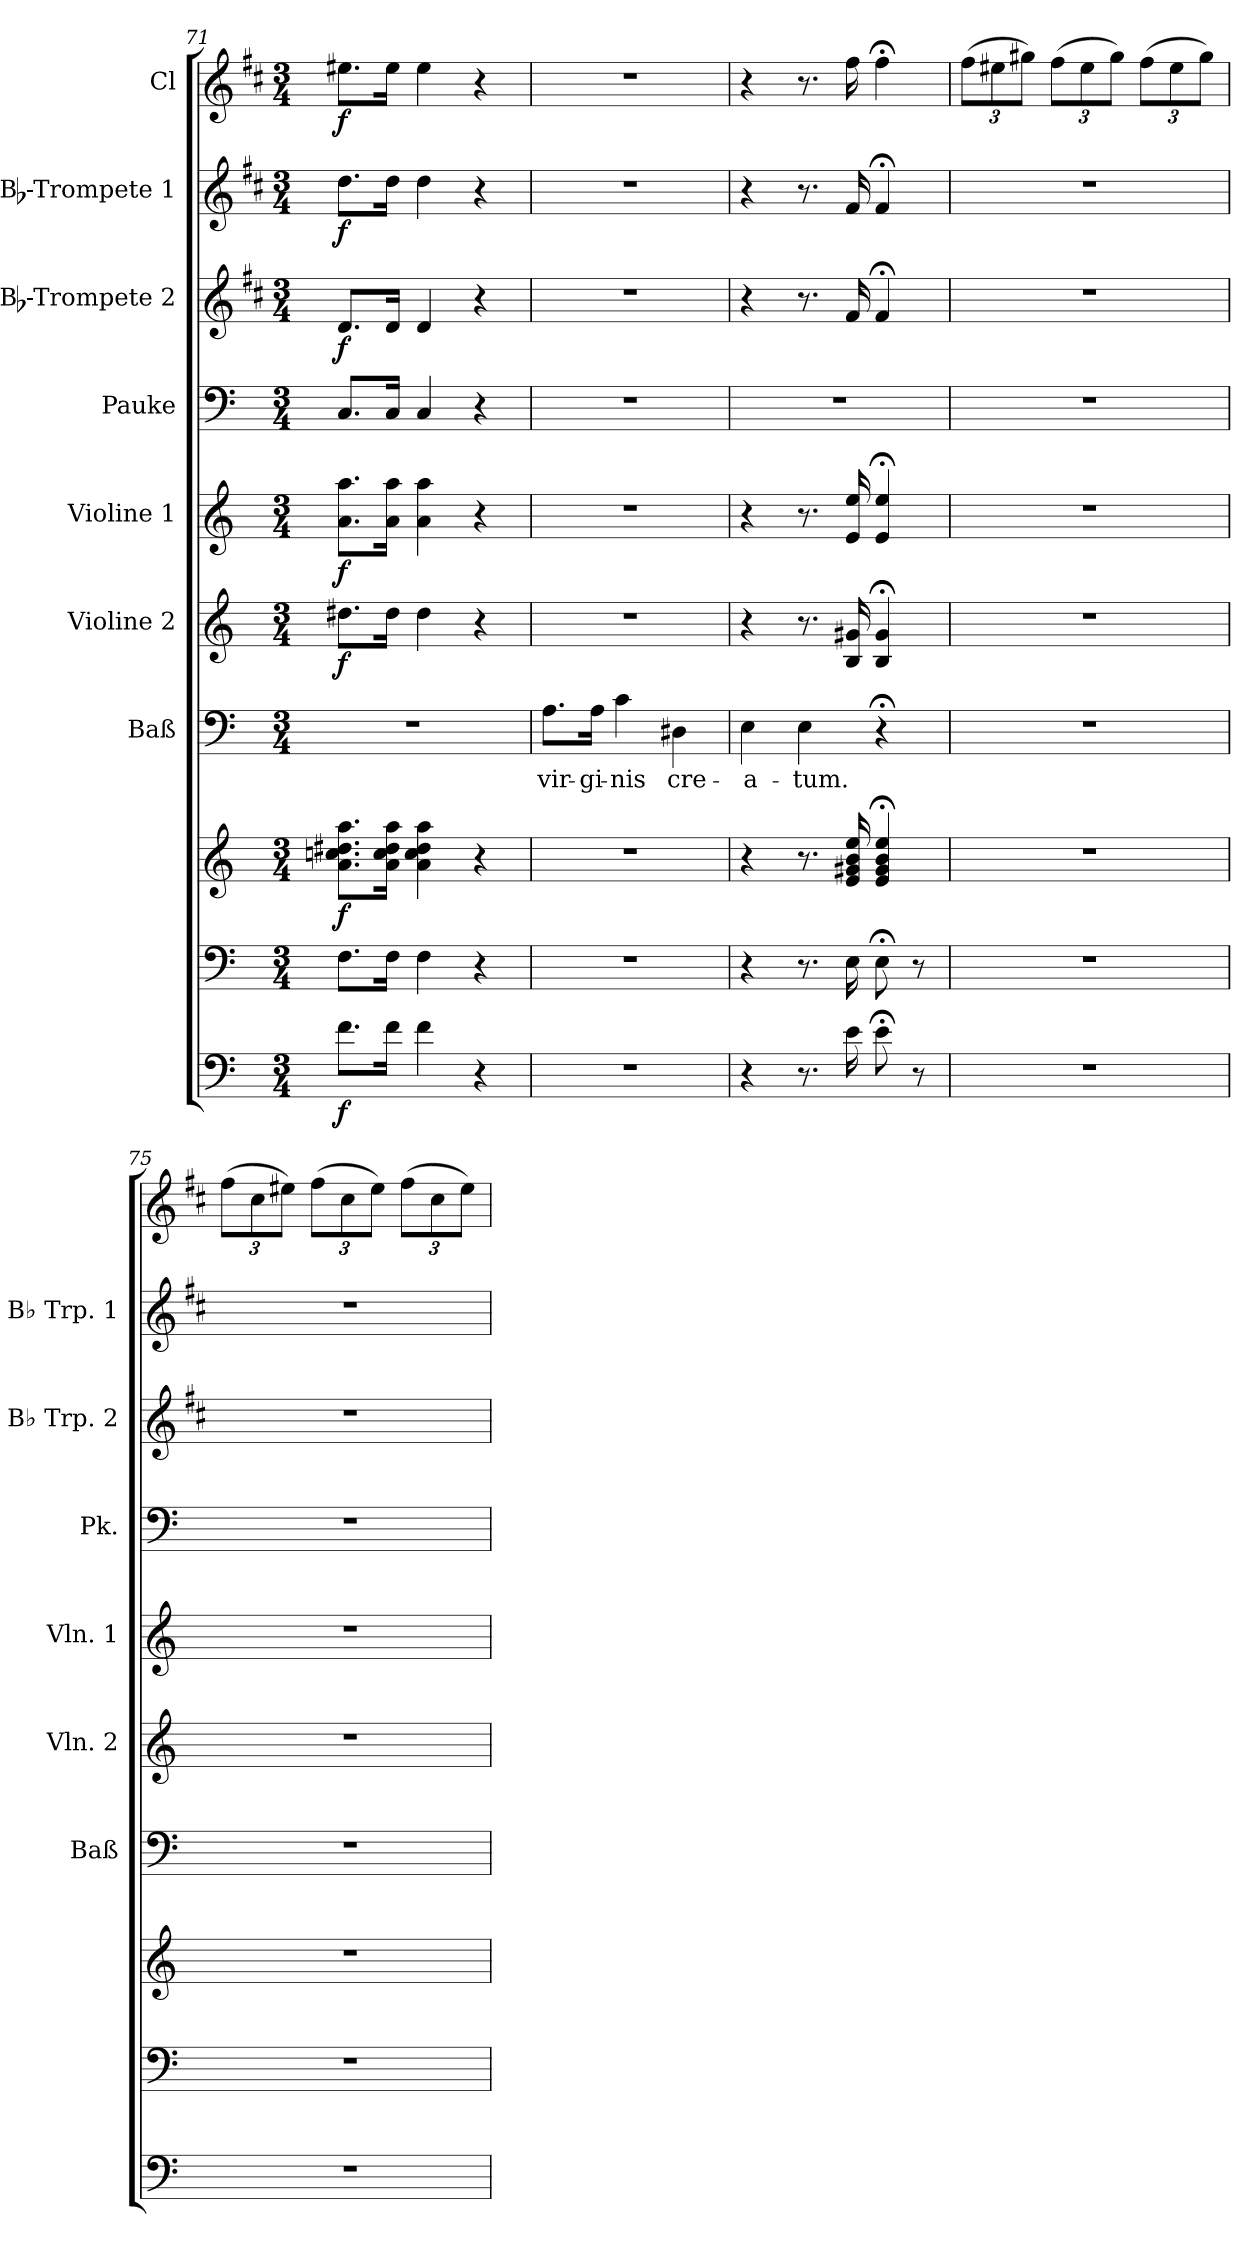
**kern	**dynam	**kern	**kern	**dynam	**kern	**text	**kern	**dynam	**kern	**dynam	**kern	**kern	**dynam	**kern	**dynam	**kern	**dynam
*part9	*part9	*part8	*part8	*part8	*part7	*part7	*part6	*part6	*part5	*part5	*part4	*part3	*part3	*part2	*part2	*part1	*part1
*staff10	*staff10	*staff9	*staff8	*staff8/9	*staff7	*staff7	*staff6	*staff6	*staff5	*staff5	*staff4	*staff3	*staff3	*staff2	*staff2	*staff1	*staff1
*	*	*	*	*	*I"Baß	*	*I"Violine 2	*	*I"Violine 1	*	*I"Pauke	*I"Bb-Trompete 2	*	*I"Bb-Trompete 1	*	*I"Cl	*
*	*	*	*	*	*I'Baß	*	*I'Vln. 2	*	*I'Vln. 1	*	*I'Pk.	*I'Bb Trp. 2	*	*I'Bb Trp. 1	*	*	*
*clefF4	*	*clefF4	*clefG2	*	*clefF4	*	*clefG2	*	*clefG2	*	*clefF4	*clefG2	*	*clefG2	*	*clefG2	*
*ITrd7c12	*	*	*	*	*	*	*	*	*	*	*	*ITrd1c2	*	*ITrd1c2	*	*ITrd1c2	*
*k[]	*	*k[]	*k[]	*	*k[]	*	*k[]	*	*k[]	*	*k[]	*k[]	*	*k[]	*	*k[]	*
*C:	*	*C:	*C:	*	*C:	*	*C:	*	*C:	*	*C:	*C:	*	*C:	*	*C:	*
*M3/4	*	*M3/4	*M3/4	*	*M3/4	*	*M3/4	*	*M3/4	*	*M3/4	*M3/4	*	*M3/4	*	*M3/4	*
=71	=71	=71	=71	=71	=71	=71	=71	=71	=71	=71	=71	=71	=71	=71	=71	=71	=71
!	!LO:DY:b	!	!	!LO:DY:b	!	!	!	!LO:DY:b	!	!LO:DY:b	!	!	!LO:DY:b	!	!LO:DY:b	!	!LO:DY:b
8.F\L	f	8.F\L	8.a\ 8.ccn\ 8.dd#X\ 8.aa\L	f	2.r	.	8.dd#X\L	f	8.a\ 8.aa\L	f	8.C/L	8.c/L	f	8.cc\L	f	8.dd#X\L	f
16F\Jk	.	16F\Jk	16a\ 16cc\ 16dd#\ 16aa\Jk	.	.	.	16dd#\Jk	.	16a\ 16aa\Jk	.	16C/Jk	16c/Jk	.	16cc\Jk	.	16dd#\Jk	.
4F\	.	4F\	4a\ 4cc\ 4dd#\ 4aa\	.	.	.	4dd#\	.	4a\ 4aa\	.	4C/	4c/	.	4cc\	.	4dd#\	.
4r	.	4r	4r	.	.	.	4r	.	4r	.	4r	4r	.	4r	.	4r	.
=72	=72	=72	=72	=72	=72	=72	=72	=72	=72	=72	=72	=72	=72	=72	=72	=72	=72
!	!	!	!	!	!	!LO:LY:b	!	!	!	!	!	!	!	!	!	!	!
2.r	.	2.r	2.r	.	8.A\L	vir-	2.r	.	2.r	.	2.r	2.r	.	2.r	.	2.r	.
!	!	!	!	!	!	!LO:LY:b	!	!	!	!	!	!	!	!	!	!	!
.	.	.	.	.	16A\Jk	-gi-	.	.	.	.	.	.	.	.	.	.	.
!	!	!	!	!	!	!LO:LY:b	!	!	!	!	!	!	!	!	!	!	!
.	.	.	.	.	4c\	-nis	.	.	.	.	.	.	.	.	.	.	.
!	!	!	!	!	!	!LO:LY:b	!	!	!	!	!	!	!	!	!	!	!
.	.	.	.	.	4D#X\	cre-	.	.	.	.	.	.	.	.	.	.	.
=73	=73	=73	=73	=73	=73	=73	=73	=73	=73	=73	=73	=73	=73	=73	=73	=73	=73
!	!	!	!	!	!	!LO:LY:b	!	!	!	!	!	!	!	!	!	!	!
4r	.	4r	4r	.	4E\	-a-	4r	.	4r	.	2.r	4r	.	4r	.	4r	.
!	!	!	!	!	!	!LO:LY:b	!	!	!	!	!	!	!	!	!	!	!
8.r	.	8.r	8.r	.	4E\	-tum.	8.r	.	8.r	.	.	8.r	.	8.r	.	8.r	.
16E\	.	16E\	16e/ 16g#X/ 16b/ 16ee/	.	.	.	16B/ 16g#X/	.	16e/ 16ee/	.	.	16e/	.	16e/	.	16ee\	.
8E;<\	.	8E;<\	4e/; 4g#/; 4b/; 4ee/;	.	4r;<	.	4B/; 4g#/;	.	4e/; 4ee/;	.	.	4e;/	.	4e;/	.	4ee;<\	.
8r	.	8r	.	.	.	.	.	.	.	.	.	.	.	.	.	.	.
=74	=74	=74	=74	=74	=74	=74	=74	=74	=74	=74	=74	=74	=74	=74	=74	=74	=74
*	*	*	*	*	*	*	*	*	*	*	*	*	*	*	*	*Xbrackettup	*
2.r	.	2.r	2.r	.	2.r	.	2.r	.	2.r	.	2.r	2.r	.	2.r	.	(>12ee\L	.
.	.	.	.	.	.	.	.	.	.	.	.	.	.	.	.	12dd#X\	.
.	.	.	.	.	.	.	.	.	.	.	.	.	.	.	.	12ff#X\J)	.
.	.	.	.	.	.	.	.	.	.	.	.	.	.	.	.	(>12ee\L	.
.	.	.	.	.	.	.	.	.	.	.	.	.	.	.	.	12dd#\	.
.	.	.	.	.	.	.	.	.	.	.	.	.	.	.	.	12ff#\J)	.
.	.	.	.	.	.	.	.	.	.	.	.	.	.	.	.	(>12ee\L	.
.	.	.	.	.	.	.	.	.	.	.	.	.	.	.	.	12dd#\	.
.	.	.	.	.	.	.	.	.	.	.	.	.	.	.	.	12ff#\J)	.
=75	=75	=75	=75	=75	=75	=75	=75	=75	=75	=75	=75	=75	=75	=75	=75	=75	=75
2.r	.	2.r	2.r	.	2.r	.	2.r	.	2.r	.	2.r	2.r	.	2.r	.	(>12ee\L	.
.	.	.	.	.	.	.	.	.	.	.	.	.	.	.	.	12b\	.
.	.	.	.	.	.	.	.	.	.	.	.	.	.	.	.	12dd#X\J)	.
.	.	.	.	.	.	.	.	.	.	.	.	.	.	.	.	(>12ee\L	.
.	.	.	.	.	.	.	.	.	.	.	.	.	.	.	.	12b\	.
.	.	.	.	.	.	.	.	.	.	.	.	.	.	.	.	12dd#\J)	.
.	.	.	.	.	.	.	.	.	.	.	.	.	.	.	.	(>12ee\L	.
.	.	.	.	.	.	.	.	.	.	.	.	.	.	.	.	12b\	.
.	.	.	.	.	.	.	.	.	.	.	.	.	.	.	.	12dd#\J)	.
=	=	=	=	=	=	=	=	=	=	=	=	=	=	=	=	=	=
*-	*-	*-	*-	*-	*-	*-	*-	*-	*-	*-	*-	*-	*-	*-	*-	*-	*-
